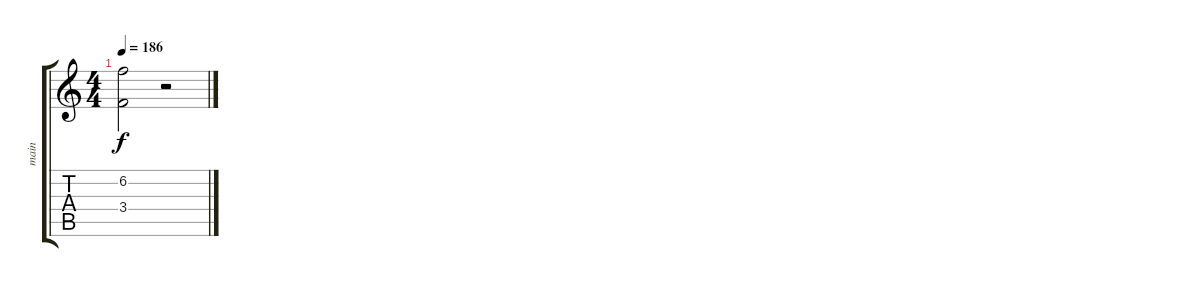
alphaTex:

\track ("main" "main") {instrument distortionguitar}
\staff {score tabs}
\tuning (E4 B3 G3 D3 A2 E2) {hide}
\ts (4 4)
\tempo 186
\clef g2
\ks c
(6.2 3.4).2{dy f} r.2
